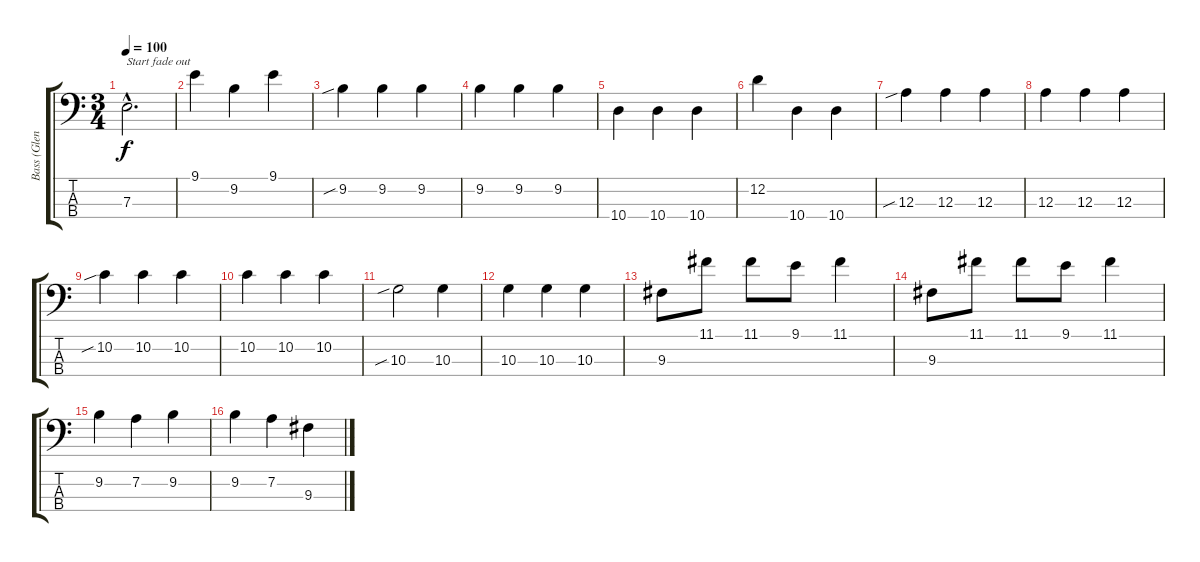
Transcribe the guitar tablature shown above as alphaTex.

\track ("Bass (Glen Cornick)" "Bass (Glen") {instrument acousticbass}
\staff {score tabs}
\tuning (G2 D2 A1 E1) {hide}
\ts (3 4)
\tempo 100
\clef f4
\ks c
7.3{hac}.2{d txt "Start fade out" dy f volume 11} |
9.1.4 9.2.4 9.1.4 |
9.2{sib}.4 9.2.4 9.2.4 |
9.2.4 9.2.4 9.2.4 |
10.4.4 10.4.4 10.4.4 |
12.2.4{volume 7} 10.4.4 10.4.4 |
12.3{sib}.4 12.3.4 12.3.4 |
12.3.4 12.3.4 12.3.4 |
10.2{sib}.4 10.2.4 10.2.4 |
10.2.4 10.2.4 10.2.4 |
10.3{sib}.2{volume 3} 10.3.4 |
10.3.4 10.3.4 10.3.4 |
9.3.8 11.1.8 11.1.8 9.1.8 11.1.4 |
9.3.8 11.1.8 11.1.8 9.1.8 11.1.4 |
9.2.4 7.2.4 9.2.4 |
9.2.4{volume 0} 7.2.4 9.3.4
